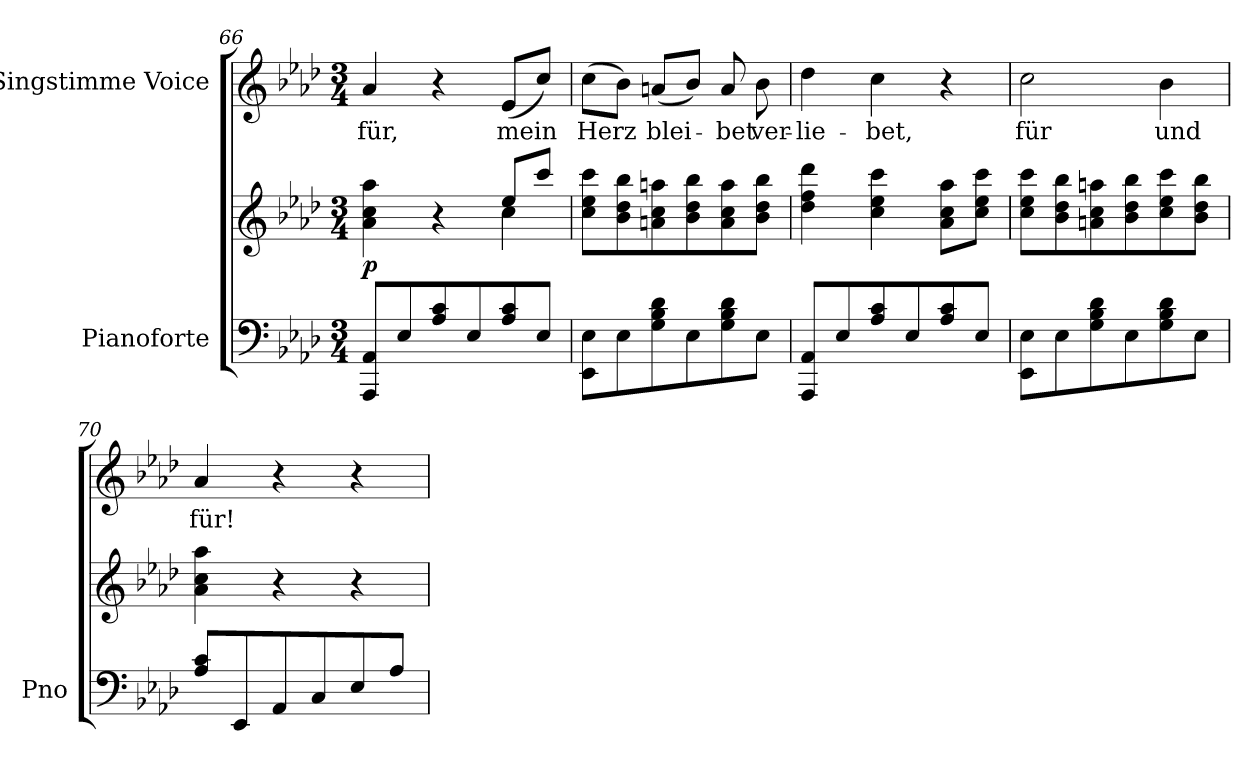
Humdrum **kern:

**kern	**kern	**dynam	**kern	**text
*part2	*part2	*part2	*part1	*part1
*staff3	*staff2	*staff2/3	*staff1	*staff1
*I"Pianoforte	*	*	*I"Singstimme Voice	*
*I'Pno	*	*	*	*
*clefF4	*clefG2	*	*clefG2	*
*k[b-e-a-d-]	*k[b-e-a-d-]	*	*k[b-e-a-d-]	*
*M3/4	*M3/4	*	*M3/4	*
=66	=66	=66	=66	=66
*	*^	*	*	*
!	!	!	!LO:DY:b	!	!
8AAA-/ 8AA-/L	4a-\ 4cc\ 4aa-\	4ryy	p	4a-/	für,
8E-/	.	.	.	.	.
8A-/ 8c/	4r	4ryy	.	4r	.
8E-/	.	.	.	.	.
8A-/ 8c/	8ee-/L	4cc\	.	(>8e-/L	mein
8E-/J	8ccc/J	.	.	8cc/J)	.
*	*v	*v	*	*	*
=67	=67	=67	=67	=67
8EE-\ 8E-\L	8cc\ 8ee-\ 8ccc\L	.	(8cc\L	Herz
8E-\	8b-\ 8dd-\ 8bb-\	.	8b-\J)	.
8G\ 8B-\ 8d-\	8an\ 8cc\ 8aan\	.	(>8an/L	blei-
8E-\	8b-\ 8dd-\ 8bb-\	.	8b-/J)	.
8G\ 8B-\ 8d-\	8a\ 8cc\ 8aa\	.	8a/	-bet
8E-\J	8b-\ 8dd-\ 8bb-\J	.	8b-\	ver-
=68	=68	=68	=68	=68
8AAA-/ 8AA-/L	4dd-\ 4ff\ 4ddd-\	.	4dd-\	-lie-
8E-/	.	.	.	.
8A-/ 8c/	4cc\ 4ee-\ 4ccc\	.	4cc\	-bet,
8E-/	.	.	.	.
8A-/ 8c/	8a-\ 8cc\ 8aa-\L	.	4r	.
8E-/J	8cc\ 8ee-\ 8ccc\J	.	.	.
=69	=69	=69	=69	=69
8EE-\ 8E-\L	8cc\ 8ee-\ 8ccc\L	.	2cc\	für
8E-\	8b-\ 8dd-\ 8bb-\	.	.	.
8G\ 8B-\ 8d-\	8an\ 8cc\ 8aan\	.	.	.
8E-\	8b-\ 8dd-\ 8bb-\	.	.	.
8G\ 8B-\ 8d-\	8cc\ 8ee-\ 8ccc\	.	4b-\	und
8E-\J	8b-\ 8dd-\ 8bb-\J	.	.	.
=70	=70	=70	=70	=70
8A-\ 8c\L	4a-\ 4cc\ 4aa-\	.	4a-/	für!
8EE-/	.	.	.	.
8AA-/	4r	.	4r	.
8C/	.	.	.	.
8E-/	4r	.	4r	.
8A-/J	.	.	.	.
=	=	=	=	=
*-	*-	*-	*-	*-
